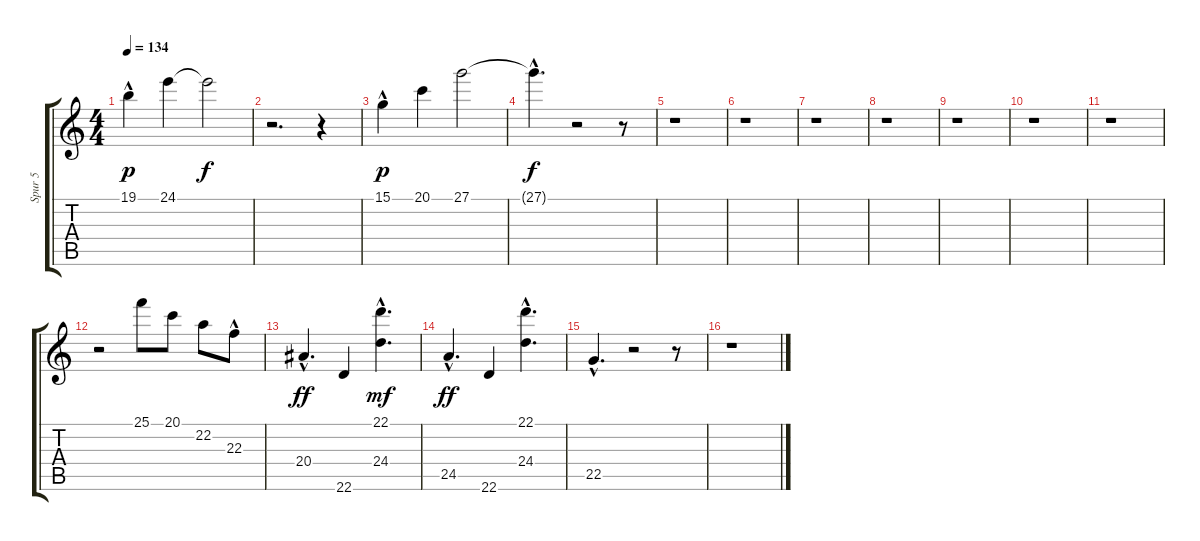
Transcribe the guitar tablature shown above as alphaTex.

\track ("Spur 5" "Spur 5") {instrument vibraphone}
\staff {score tabs}
\tuning (E4 B3 G3 D3 A2 E2) {hide}
\ts (4 4)
\tempo 134
\clef g2
\ks c
19.1{hac}.4{dy p} 24.1.4 24.1{t}.2{dy f} |
r.2{d} r.4 |
15.1{hac}.4{dy p} 20.1.4 27.1.2 |
27.1{hac t}.4{d dy f} r.2 r.8 |
r.1 |
r.1 |
r.1 |
r.1 |
r.1 |
r.1 |
r.1 |
r.2 25.1.8 20.1.8 22.2.8 22.3{hac}.8 |
20.4{hac}.4{d dy ff} 22.6.4 (22.1{hac} 24.4{hac}).4{d dy mf} |
24.5{hac}.4{d dy ff} 22.6.4 (22.1{hac} 24.4{hac}).4{d} |
22.5{hac}.4{d} r.2 r.8 |
r.1
